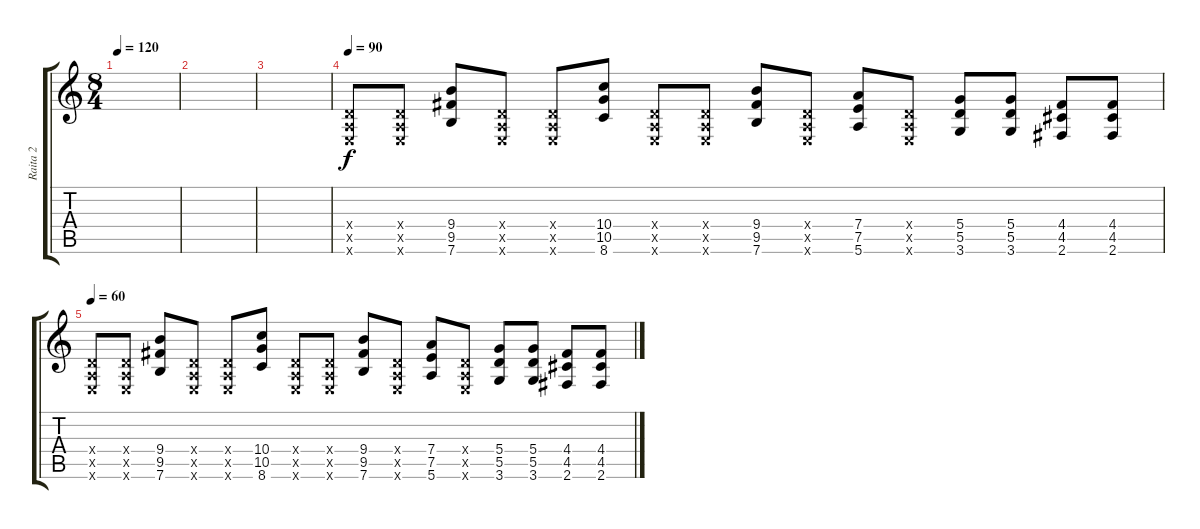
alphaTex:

\track ("Raita 2" "Raita 2") {instrument overdrivenguitar}
\staff {score tabs}
\tuning (E4 B3 G3 D3 A2 E2) {hide}
\ts (8 4)
\tempo 120
\clef g2
\ks c
|
|
|
\tempo 90
(0.4{x} 0.5{x} 0.6{x}).8 (0.4{x} 0.5{x} 0.6{x}).8 (9.4 9.5 7.6).8 (0.4{x} 0.5{x} 0.6{x}).8 (0.4{x} 0.5{x} 0.6{x}).8 (10.4 10.5 8.6).8 (0.4{x} 0.5{x} 0.6{x}).8 (0.4{x} 0.5{x} 0.6{x}).8 (9.4 9.5 7.6).8 (0.4{x} 0.5{x} 0.6{x}).8 (7.4 7.5 5.6).8 (0.4{x} 0.5{x} 0.6{x}).8 (5.4 5.5 3.6).8 (5.4 5.5 3.6).8 (4.4 4.5 2.6).8 (4.4 4.5 2.6).8 |
\tempo 60
(0.4{x} 0.5{x} 0.6{x}).8 (0.4{x} 0.5{x} 0.6{x}).8 (9.4 9.5 7.6).8 (0.4{x} 0.5{x} 0.6{x}).8 (0.4{x} 0.5{x} 0.6{x}).8 (10.4 10.5 8.6).8 (0.4{x} 0.5{x} 0.6{x}).8 (0.4{x} 0.5{x} 0.6{x}).8 (9.4 9.5 7.6).8 (0.4{x} 0.5{x} 0.6{x}).8 (7.4 7.5 5.6).8 (0.4{x} 0.5{x} 0.6{x}).8 (5.4 5.5 3.6).8 (5.4 5.5 3.6).8 (4.4 4.5 2.6).8 (4.4 4.5 2.6).8
